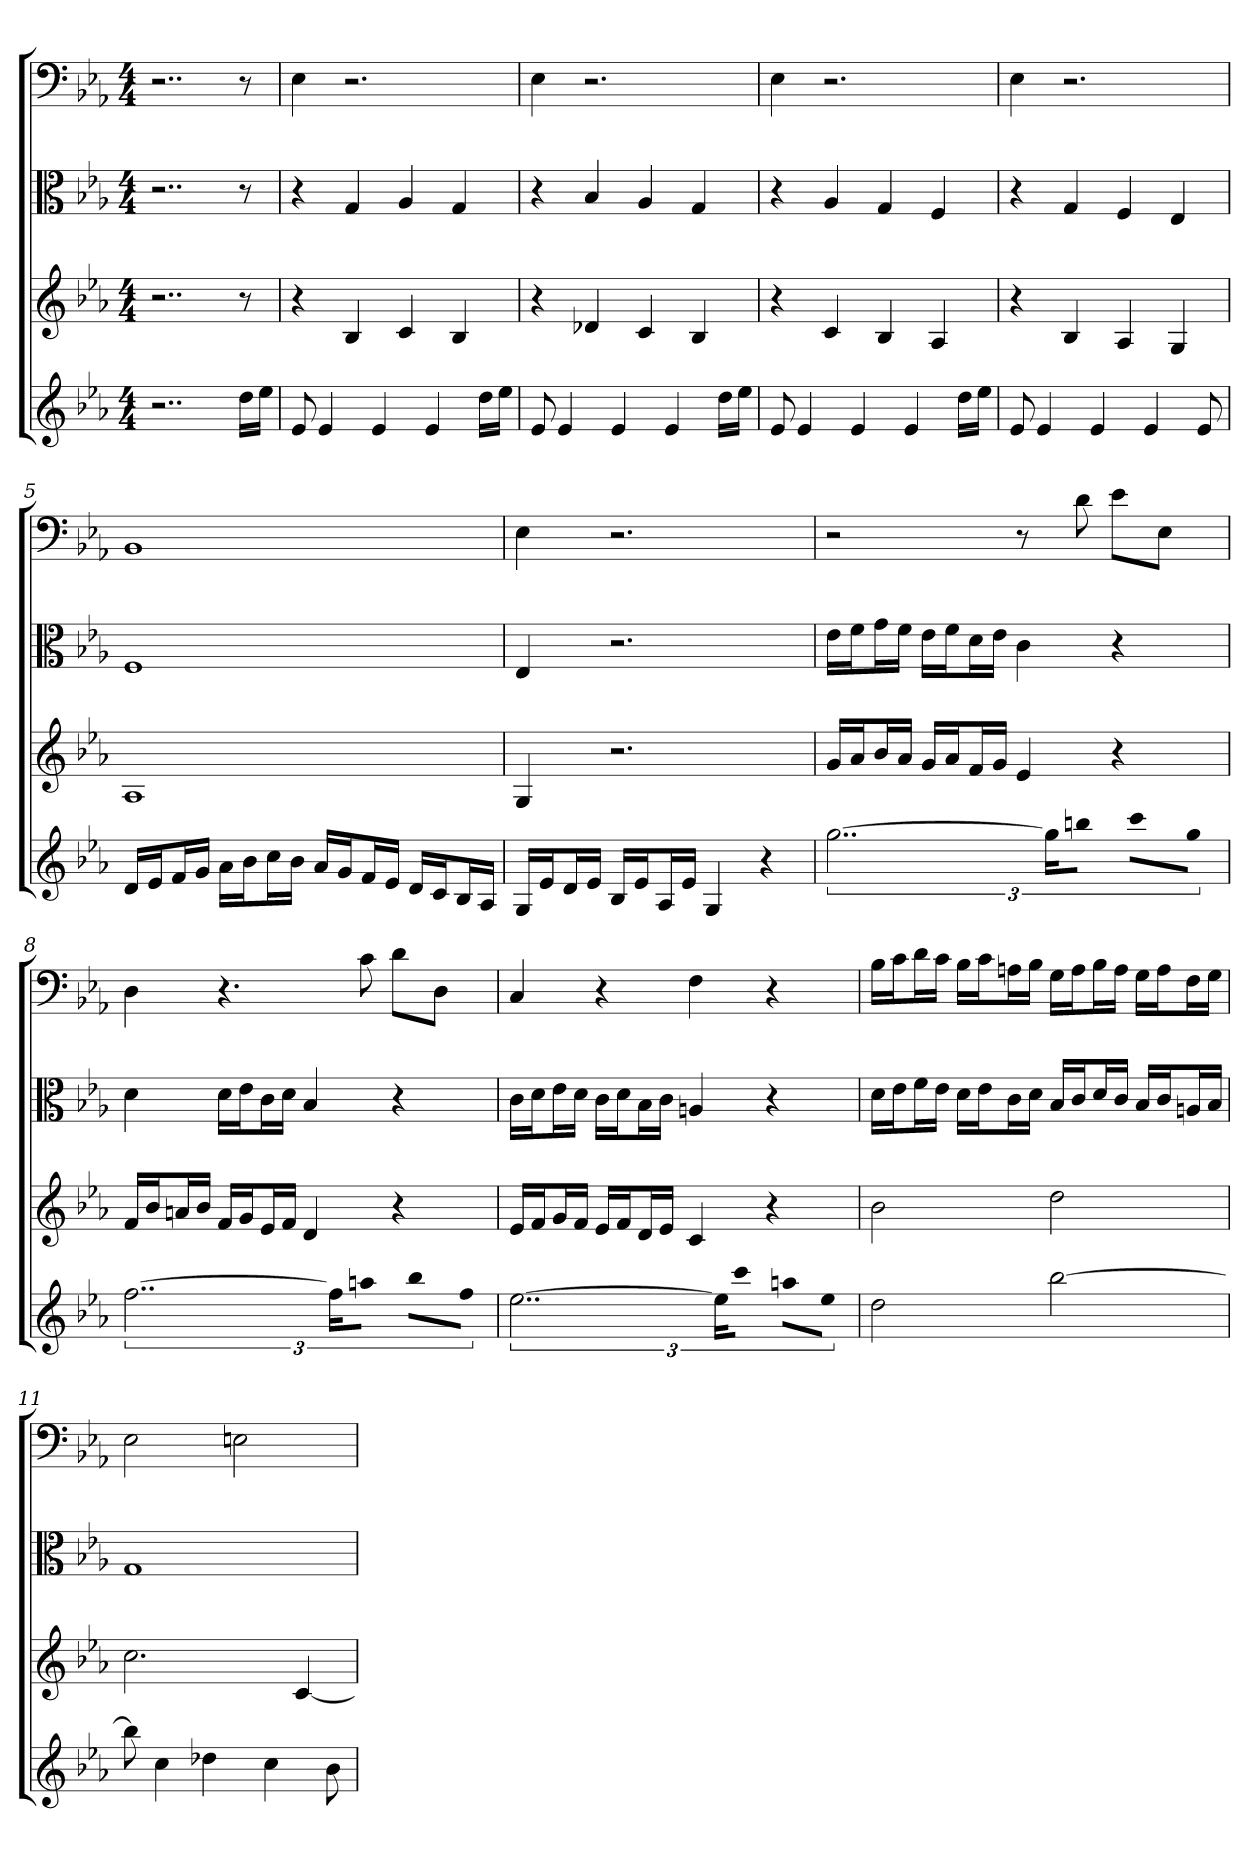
**kern	**kern	**kern	**kern
*part4	*part3	*part2	*part1
*staff4	*staff3	*staff2	*staff1
*	*	*clefC3	*clefF4
*k[b-e-a-]	*k[b-e-a-]	*k[b-e-a-]	*k[b-e-a-]
*E-:	*E-:	*E-:	*E-:
*M4/4	*M4/4	*M4/4	*M4/4
=	=	=	=
2..r	2..r	2..r	2..r
16ddLL	8r	8r	8r
16ee-JJ	.	.	.
=1	=1	=1	=1
8e-	4r	4r	4E-
4e-	.	.	.
.	4B-	4G	2.r
4e-	.	.	.
.	4c	4A-	.
4e-	.	.	.
.	4B-	4G	.
16ddLL	.	.	.
16ee-JJ	.	.	.
=2	=2	=2	=2
8e-	4r	4r	4E-
4e-	.	.	.
.	4d-X	4B-	2.r
4e-	.	.	.
.	4c	4A-	.
4e-	.	.	.
.	4B-	4G	.
16ddLL	.	.	.
16ee-JJ	.	.	.
=3	=3	=3	=3
8e-	4r	4r	4E-
4e-	.	.	.
.	4c	4A-	2.r
4e-	.	.	.
.	4B-	4G	.
4e-	.	.	.
.	4A-	4F	.
16ddLL	.	.	.
16ee-JJ	.	.	.
=4	=4	=4	=4
8e-	4r	4r	4E-
4e-	.	.	.
.	4B-	4G	2.r
4e-	.	.	.
.	4A-	4F	.
4e-	.	.	.
.	4G	4E-	.
8e-	.	.	.
=5	=5	=5	=5
16dLL	1A-	1F	1BB-
16e-J	.	.	.
16fL	.	.	.
16gJJ	.	.	.
16a-LL	.	.	.
16b-J	.	.	.
16ccL	.	.	.
16b-JJ	.	.	.
16a-LL	.	.	.
16gJ	.	.	.
16fL	.	.	.
16e-JJ	.	.	.
16dLL	.	.	.
16cJ	.	.	.
16B-L	.	.	.
16A-JJ	.	.	.
=6	=6	=6	=6
16GLL	4G	4E-	4E-
16e-J	.	.	.
16dL	.	.	.
16e-JJ	.	.	.
16B-LL	2.r	2.r	2.r
16e-J	.	.	.
16A-L	.	.	.
16e-JJ	.	.	.
4G	.	.	.
4r	.	.	.
=7	=7	=7	=7
[3..gg	16gLL	16e-\LL	2r
.	16a-J	16f\J	.
.	16b-L	16g\L	.
.	16a-JJ	16f\JJ	.
.	16gLL	16e-\LL	.
.	16a-J	16f\J	.
.	16fL	16d\L	.
.	16gJJ	16e-\JJ	.
.	4e-	4c	8r
24ggKL]	.	.	.
8bbnJ	.	.	8d
8cccL	4r	4r	8e-\L
8ggJ	.	.	8E-\J
=8	=8	=8	=8
[3..ff	16fLL	4d	4D
.	16b-J	.	.
.	16anL	.	.
.	16b-JJ	.	.
.	16fLL	16d\LL	4.r
.	16gJ	16e-\J	.
.	16e-L	16c\L	.
.	16fJJ	16d\JJ	.
.	4d	4B-	.
24ffKL]	.	.	.
8aanJ	.	.	8c
8bb-L	4r	4r	8d\L
8ffJ	.	.	8D\J
=9	=9	=9	=9
[3..ee-	16e-LL	16c\LL	4C
.	16fJ	16d\J	.
.	16gL	16e-\L	.
.	16fJJ	16d\JJ	.
.	16e-LL	16c\LL	4r
.	16fJ	16d\J	.
.	16dL	16B-\L	.
.	16e-JJ	16c\JJ	.
.	4c	4An	4F
24ee-KL]	.	.	.
8cccJ	.	.	.
8aanL	4r	4r	4r
8ee-J	.	.	.
=10	=10	=10	=10
2dd	2b-	16d\LL	16B-\LL
.	.	16e-\J	16c\J
.	.	16f\L	16d\L
.	.	16e-\JJ	16c\JJ
.	.	16d\LL	16B-\LL
.	.	16e-\J	16c\J
.	.	16c\L	16An\L
.	.	16d\JJ	16B-\JJ
[2bb-	2dd	16B-/LL	16G\LL
.	.	16c/J	16A\J
.	.	16d/L	16B-\L
.	.	16c/JJ	16A\JJ
.	.	16B-/LL	16G\LL
.	.	16c/J	16A\J
.	.	16An/L	16F\L
.	.	16B-/JJ	16G\JJ
=11	=11	=11	=11
8bb-]	2.cc	1G	2E-
4cc	.	.	.
4dd-X	.	.	.
.	.	.	2En
4cc	.	.	.
.	[4c	.	.
8b-	.	.	.
=	=	=	=
*-	*-	*-	*-
